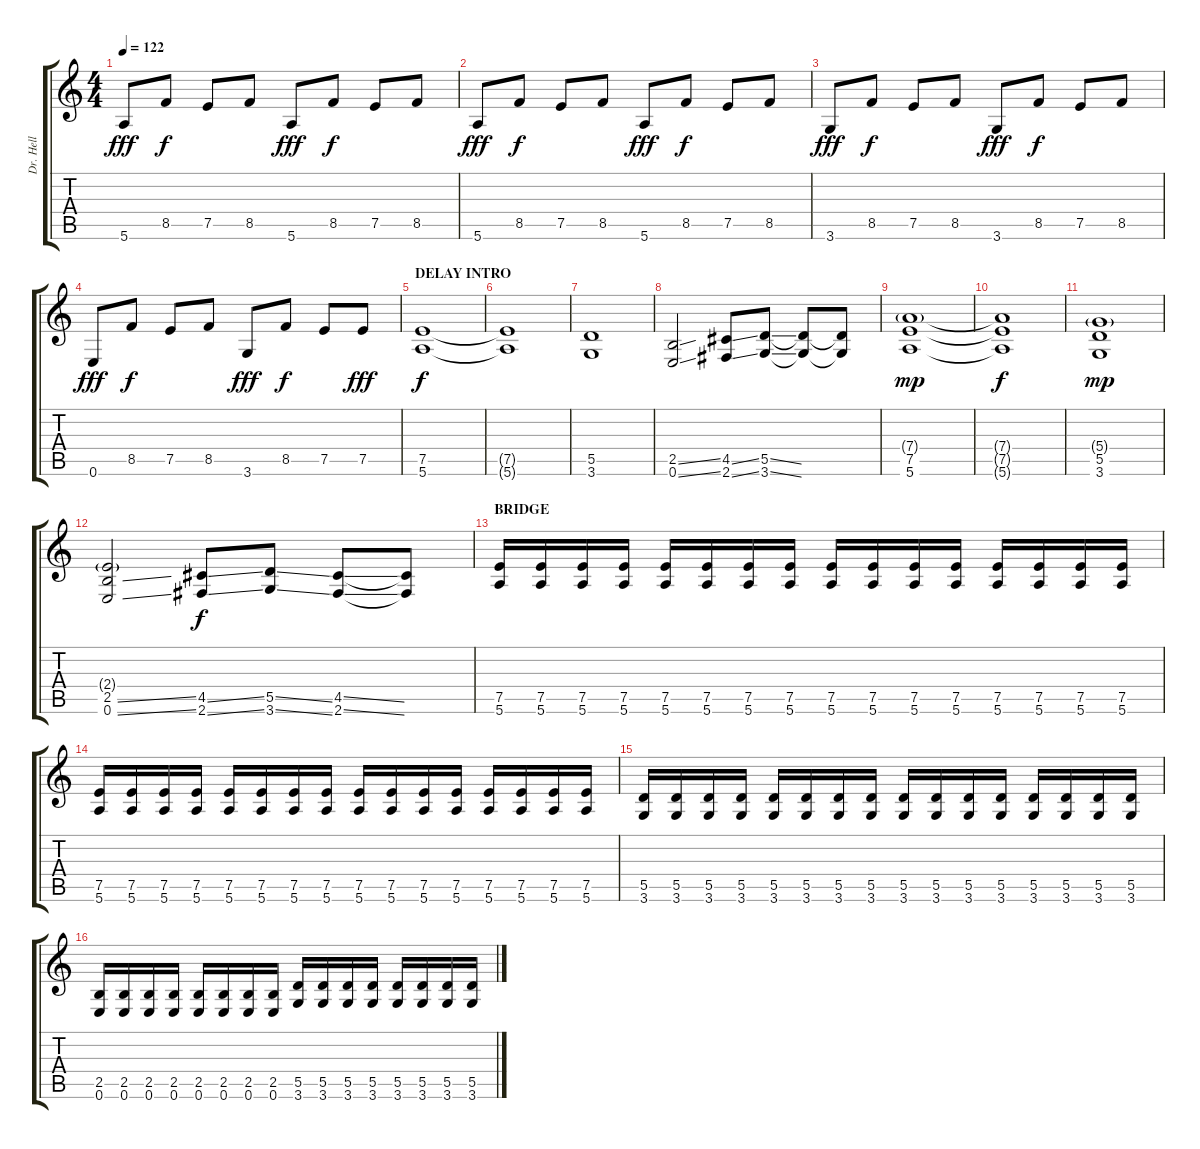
\track ("Dr. Hell" "Dr. Hell") {instrument distortionguitar}
\staff {score tabs}
\tuning (E4 B3 G3 D3 A2 E2) {hide}
\ts (4 4)
\tempo 122
\clef g2
\ks c
5.6.8{dy fff instrument pad1newage} 8.5.8{dy f} 7.5.8 8.5.8 5.6.8{dy fff} 8.5.8{dy f} 7.5.8 8.5.8 |
5.6.8{dy fff} 8.5.8{dy f} 7.5.8 8.5.8 5.6.8{dy fff} 8.5.8{dy f} 7.5.8 8.5.8 |
3.6.8{dy fff} 8.5.8{dy f} 7.5.8 8.5.8 3.6.8{dy fff} 8.5.8{dy f} 7.5.8 8.5.8 |
0.6.8{dy fff} 8.5.8{dy f} 7.5.8 8.5.8 3.6.8{dy fff} 8.5.8{dy f} 7.5.8 7.5.8{dy fff} |
\section ("" "DELAY INTRO")
(7.5 5.6).1{dy f instrument distortionguitar} |
(7.5{t} 5.6{t}).1 |
(5.5 3.6).1 |
(2.5{ss} 0.6{ss}).2 (4.5{ss} 2.6{ss}).8 (5.5{ss} 3.6{ss}).8 (5.5{t} 3.6{t}).8 (5.5{t} 3.6{t}).8 |
(7.4{g} 7.5 5.6).1{dy mp} |
(7.4{t} 7.5{t} 5.6{t}).1{dy f} |
(5.4{g} 5.5 3.6).1{dy mp} |
(2.4{g} 2.5{ss} 0.6{ss}).2 (4.5{ss} 2.6{ss}).8{dy f} (5.5{ss} 3.6{ss}).8 (4.5{ss} 2.6{ss}).8 (4.5{t} 2.6{t}).8 |
\section ("" "BRIDGE")
(7.5 5.6).16 (7.5 5.6).16 (7.5 5.6).16 (7.5 5.6).16 (7.5 5.6).16 (7.5 5.6).16 (7.5 5.6).16 (7.5 5.6).16 (7.5 5.6).16 (7.5 5.6).16 (7.5 5.6).16 (7.5 5.6).16 (7.5 5.6).16 (7.5 5.6).16 (7.5 5.6).16 (7.5 5.6).16 |
(7.5 5.6).16 (7.5 5.6).16 (7.5 5.6).16 (7.5 5.6).16 (7.5 5.6).16 (7.5 5.6).16 (7.5 5.6).16 (7.5 5.6).16 (7.5 5.6).16 (7.5 5.6).16 (7.5 5.6).16 (7.5 5.6).16 (7.5 5.6).16 (7.5 5.6).16 (7.5 5.6).16 (7.5 5.6).16 |
(5.5 3.6).16 (5.5 3.6).16 (5.5 3.6).16 (5.5 3.6).16 (5.5 3.6).16 (5.5 3.6).16 (5.5 3.6).16 (5.5 3.6).16 (5.5 3.6).16 (5.5 3.6).16 (5.5 3.6).16 (5.5 3.6).16 (5.5 3.6).16 (5.5 3.6).16 (5.5 3.6).16 (5.5 3.6).16 |
(2.5 0.6).16 (2.5 0.6).16 (2.5 0.6).16 (2.5 0.6).16 (2.5 0.6).16 (2.5 0.6).16 (2.5 0.6).16 (2.5 0.6).16 (5.5 3.6).16 (5.5 3.6).16 (5.5 3.6).16 (5.5 3.6).16 (5.5 3.6).16 (5.5 3.6).16 (5.5 3.6).16 (5.5 3.6).16
